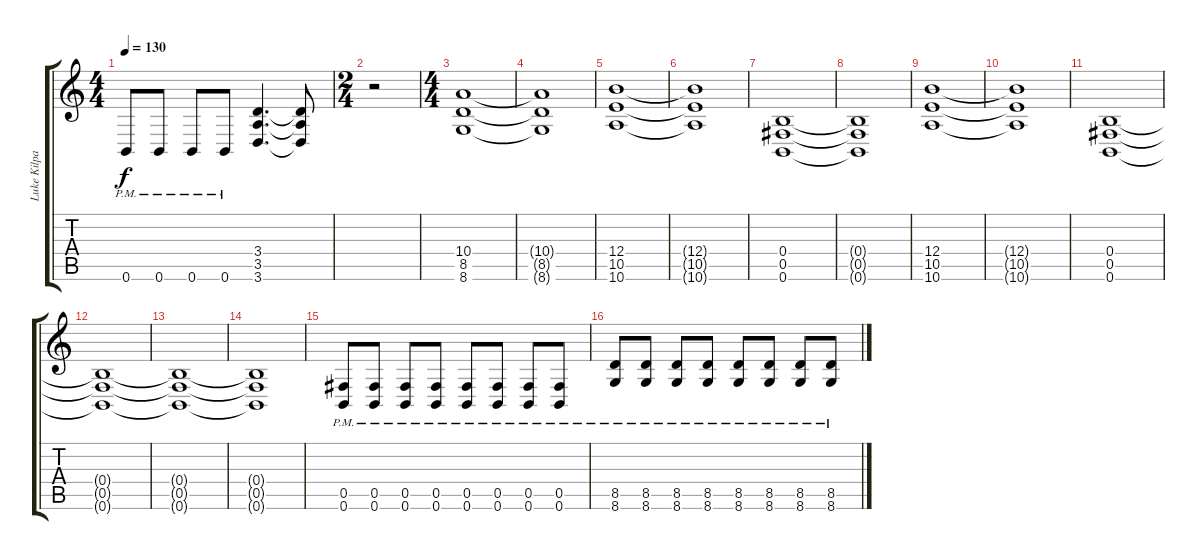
\track ("Luke Kilpatrick" "Luke Kilpa") {instrument overdrivenguitar}
\staff {score tabs}
\tuning (Db4 Ab3 E3 B2 Gb2 B1) {hide}
\ts (4 4)
\tempo 130
\clef g2
\ks c
0.6{pm}.8{dy f} 0.6{pm}.8 0.6{pm}.8 0.6{pm}.8 (3.4 3.5 3.6).4{d} (3.4{t} 3.5{t} 3.6{t}).8 |
\ts (2 4)
r.2 |
\ts (4 4)
(10.4 8.5 8.6).1 |
(10.4{t} 8.5{t} 8.6{t}).1 |
(12.4 10.5 10.6).1 |
(12.4{t} 10.5{t} 10.6{t}).1 |
(0.4 0.5 0.6).1 |
(0.4{t} 0.5{t} 0.6{t}).1 |
(12.4 10.5 10.6).1 |
(12.4{t} 10.5{t} 10.6{t}).1 |
(0.4 0.5 0.6).1 |
(0.4{t} 0.5{t} 0.6{t}).1 |
(0.4{t} 0.5{t} 0.6{t}).1 |
(0.4{t} 0.5{t} 0.6{t}).1 |
(0.5{pm} 0.6{pm}).8 (0.5{pm} 0.6{pm}).8 (0.5{pm} 0.6{pm}).8 (0.5{pm} 0.6{pm}).8 (0.5{pm} 0.6{pm}).8 (0.5{pm} 0.6{pm}).8 (0.5{pm} 0.6{pm}).8 (0.5{pm} 0.6{pm}).8 |
(8.5{pm} 8.6{pm}).8 (8.5{pm} 8.6{pm}).8 (8.5{pm} 8.6{pm}).8 (8.5{pm} 8.6{pm}).8 (8.5{pm} 8.6{pm}).8 (8.5{pm} 8.6{pm}).8 (8.5{pm} 8.6{pm}).8 (8.5{pm} 8.6{pm}).8
